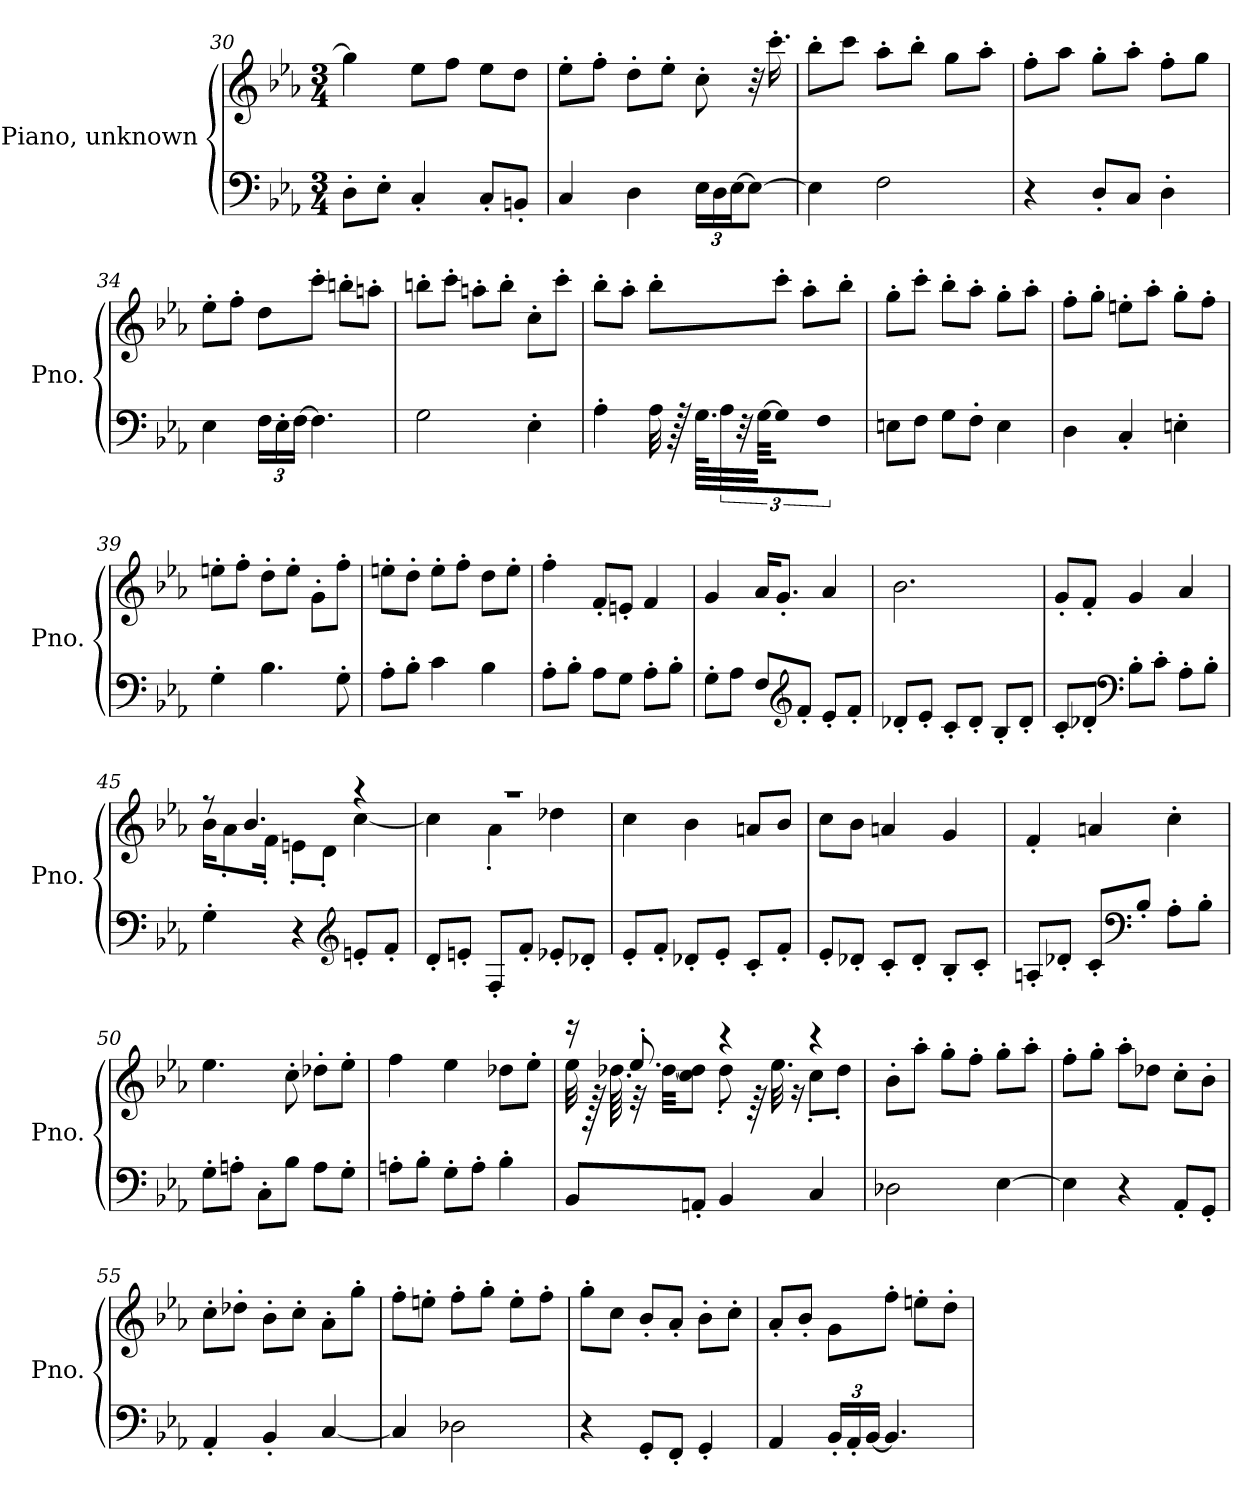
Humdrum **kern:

**kern	**kern
*part1	*part1
*staff2	*staff1
*I"Piano, unknown	*
*I'Pno.	*
*clefF4	*clefG2
*k[b-e-a-]	*k[b-e-a-]
*M3/4	*M3/4
=30	=30
8D'\L	4gg\]
8E-'\J	.
4C'/	8ee-\L
.	8ff\J
8C'/L	8ee-\L
8BBn'/J	8dd\J
=31	=31
4C/	8ee-'\L
.	8ff'\J
4D\	8dd'\L
.	8ee-'\J
*Xbrackettup	*
24E-\LL	8cc'\
24D\	.
[24E-\J	.
8E-\J_	32r
.	16.ccc'\
=32	=32
4E-\]	8bb-'\L
.	8ccc\J
2F\	8aa-'\L
.	8bb-'\J
.	8gg\L
.	8aa-'\J
=33	=33
4r	8ff'\L
.	8aa-\J
8D'/L	8gg'\L
8C/J	8aa-'\J
4D'\	8ff'\L
.	8gg\J
!!LO:LB:g=z
=34	=34
4E-\	8ee-'\L
.	8ff'\J
24F\LL	8dd\L
24E-'\	.
[24F\JJ	.
4.F\]	8ccc'\J
.	8bbn'\L
.	8aan'\J
=35	=35
2G\	8bbn'\L
.	8ccc'\J
.	8aan'\L
.	8bb'\J
4E-'\	8cc'\L
.	8ccc'\J
=36	=36
4A-'\	8bb-'\L
.	8aa-'\J
32A-\	8bb-'\L
128r	.
64.G\KLLL	.
*brackettup	*
48A-\JJJ	.
48r	.
[48G\KKL	.
8G\J]	8ccc'\J
4F\	8aa-'\L
.	8bb-'\J
=37	=37
8En\L	8gg'\L
8F\J	8ccc'\J
8G\L	8bb-'\L
8F'\J	8aa-'\J
4E\	8gg'\L
.	8aa-'\J
!!LO:LB:g=z
=38	=38
4D\	8ff'\L
.	8gg'\J
4C'/	8een'\L
.	8aa-'\J
4En'\	8gg'\L
.	8ff'\J
=39	=39
4G'\	8een'\L
.	8ff'\J
4.B-\	8dd'\L
.	8ee'\J
.	8g'\L
8G'\	8ff'\J
=40	=40
8A-'\L	8een'\L
8B-'\J	8dd'\J
4c\	8ee'\L
.	8ff'\J
4B-\	8dd\L
.	8ee'\J
=41	=41
8A-'\L	4ff'\
8B-'\J	.
8A-\L	8f'/L
8G\J	8en'/J
8A-'\L	4f/
8B-'\J	.
=42	=42
8G'\L	4g/
8A-\J	.
8F/L	16a-/KL
.	8.g'/J
*clefG2	*
8f'/J	.
8e-'/L	4a-/
8f'/J	.
=43	=43
8d-X'/L	2.b-\
8e-'/J	.
8c'/L	.
8d-'/J	.
8B-'/L	.
8d-'/J	.
!!LO:LB:g=z
=44	=44
8c'/L	8g'/L
8d-X'/J	8f'/J
*clefF4	*
8B-'\L	4g/
8c'\J	.
8A-'\L	4a-/
8B-'\J	.
=45	=45
*	*^
4G'\	8r	16b-\KL
.	.	8a-'\
.	4.b-/	.
.	.	16f'\Jk
4r	.	8en'\L
.	.	8d'\J
*clefG2	*	*
8en'/L	4r	[4cc\
8f'/J	.	.
=46	=46	=46
8d'/L	2.r	4cc\]
8en'/J	.	.
8F'/L	.	4a-'\
8f'/J	.	.
8e-X'/L	.	4dd-X\
8d-X'/J	.	.
*	*v	*v
=47	=47
8e-'/L	4cc\
8f'/J	.
8d-X'/L	4b-\
8e-'/J	.
8c'/L	8an/L
8f'/J	8b-/J
!!LO:LB:g=z
=48	=48
8e-'/L	8cc\L
8d-X'/J	8b-\J
8c'/L	4an/
8d-'/J	.
8B-'/L	4g/
8c'/J	.
=49	=49
8An'/L	4f'/
8d-X'/J	.
8c'/L	4an/
*clefF4	*
8B-'/J	.
8A'\L	4cc'\
8B-'\J	.
=50	=50
8G'\L	4.ee-\
8An'\J	.
8C'\L	.
8B-\J	8cc'\
8A\L	8dd-X'\L
8G'\J	8ee-'\J
=51	=51
8An'\L	4ff\
8B-'\J	.
8G'\L	4ee-\
8A'\J	.
4B-'\	8dd-X\L
.	8ee-'\J
!!LO:LB:g=z
=52	=52
*	*^
8BB-/L	16r	32ee-\
.	.	128r
.	.	64.dd-X\
.	8.ee-'/	32r
.	.	[32dd-\KKL
8AAn'/J	.	8cc\ 8dd-\]J
4BB-/	4r	8dd-'\
.	.	64r
.	.	32.ee-\
.	.	16r
4C/	4r	8cc'\L
.	.	8dd-'\J
*	*v	*v
=53	=53
2D-X\	8b-'\L
.	8aa-'\J
.	8gg'\L
.	8ff'\J
[4E-\	8gg'\L
.	8aa-'\J
=54	=54
4E-\]	8ff'\L
.	8gg'\J
4r	8aa-'\L
.	8dd-X\J
8AA-'/L	8cc'\L
8GG'/J	8b-'\J
=55	=55
4AA-'/	8cc'\L
.	8dd-X'\J
4BB-'/	8b-'\L
.	8cc'\J
[4C/	8a-'\L
.	8gg'\J
=56	=56
4C/]	8ff'\L
.	8een'\J
2D-X\	8ff'\L
.	8gg'\J
.	8ee'\L
.	8ff'\J
!!LO:PB:g=z
=57	=57
4r	8gg'\L
.	8cc\J
8GG'/L	8b-'/L
8FF'/J	8a-'/J
4GG'/	8b-'\L
.	8cc'\J
=58	=58
4AA-/	8a-'/L
.	8b-'/J
*Xbrackettup	*
24BB-'/LL	8g\L
24AA-'/	.
[24BB-/JJ	.
4.BB-/]	8ff'\J
.	8een'\L
.	8dd'\J
=	=
*-	*-
